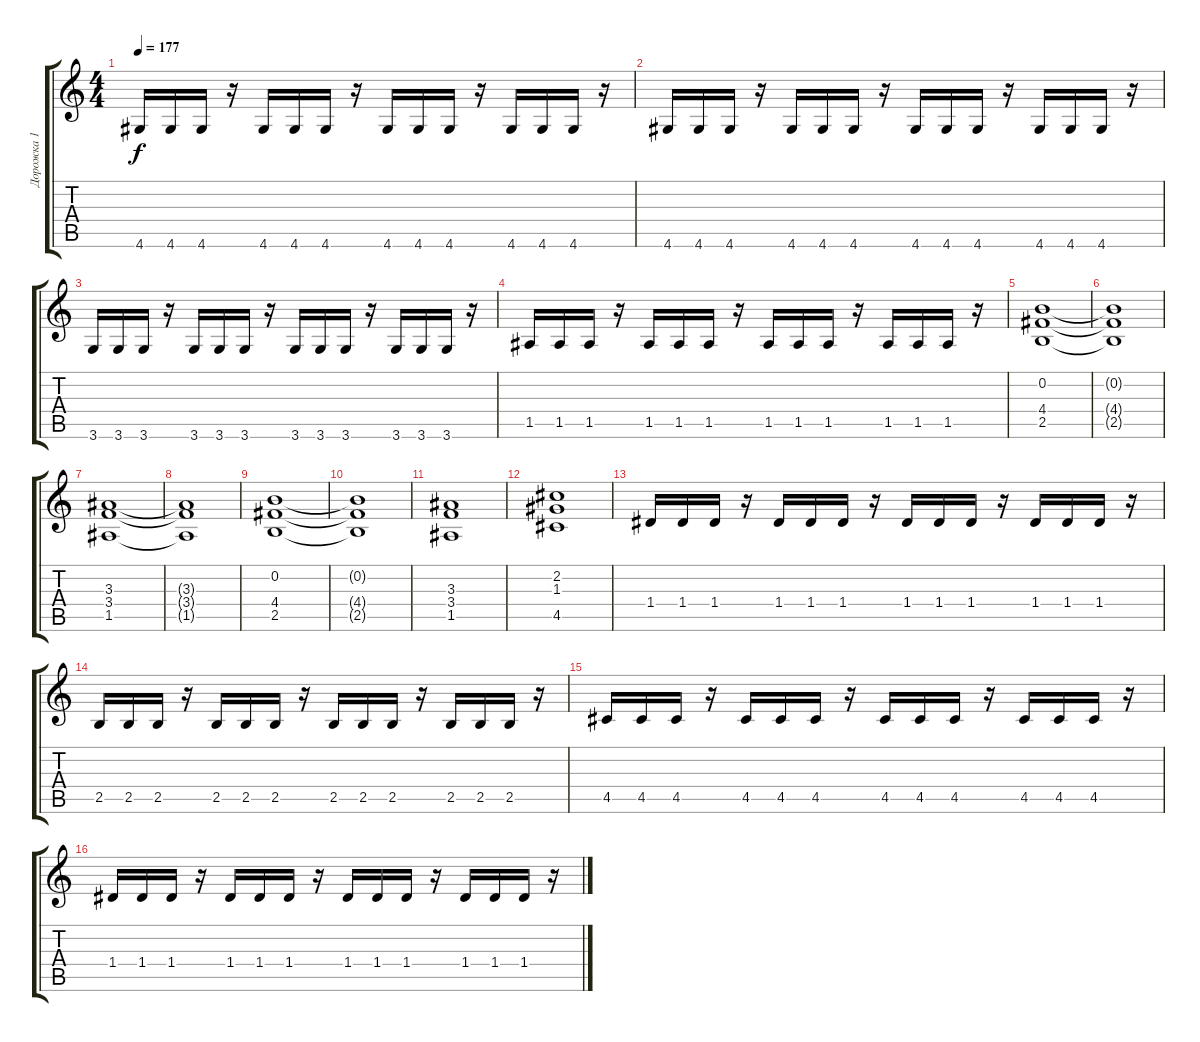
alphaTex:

\track ("Дорожка 1" "Дорожка 1") {instrument distortionguitar}
\staff {score tabs}
\tuning (E4 B3 G3 D3 A2 E2) {hide}
\ts (4 4)
\tempo 177
\clef g2
\ks c
4.6.16{dy f} 4.6.16 4.6.16 r.16 4.6.16 4.6.16 4.6.16 r.16 4.6.16 4.6.16 4.6.16 r.16 4.6.16 4.6.16 4.6.16 r.16 |
4.6.16 4.6.16 4.6.16 r.16 4.6.16 4.6.16 4.6.16 r.16 4.6.16 4.6.16 4.6.16 r.16 4.6.16 4.6.16 4.6.16 r.16 |
3.6.16 3.6.16 3.6.16 r.16 3.6.16 3.6.16 3.6.16 r.16 3.6.16 3.6.16 3.6.16 r.16 3.6.16 3.6.16 3.6.16 r.16 |
1.5.16 1.5.16 1.5.16 r.16 1.5.16 1.5.16 1.5.16 r.16 1.5.16 1.5.16 1.5.16 r.16 1.5.16 1.5.16 1.5.16 r.16 |
(0.2 4.4 2.5).1 |
(0.2{t} 4.4{t} 2.5{t}).1 |
(3.3 3.4 1.5).1 |
(3.3{t} 3.4{t} 1.5{t}).1 |
(0.2 4.4 2.5).1 |
(0.2{t} 4.4{t} 2.5{t}).1 |
(3.3 3.4 1.5).1 |
(2.2 1.3 4.5).1 |
1.4.16 1.4.16 1.4.16 r.16 1.4.16 1.4.16 1.4.16 r.16 1.4.16 1.4.16 1.4.16 r.16 1.4.16 1.4.16 1.4.16 r.16 |
2.5.16 2.5.16 2.5.16 r.16 2.5.16 2.5.16 2.5.16 r.16 2.5.16 2.5.16 2.5.16 r.16 2.5.16 2.5.16 2.5.16 r.16 |
4.5.16 4.5.16 4.5.16 r.16 4.5.16 4.5.16 4.5.16 r.16 4.5.16 4.5.16 4.5.16 r.16 4.5.16 4.5.16 4.5.16 r.16 |
1.4.16 1.4.16 1.4.16 r.16 1.4.16 1.4.16 1.4.16 r.16 1.4.16 1.4.16 1.4.16 r.16 1.4.16 1.4.16 1.4.16 r.16
